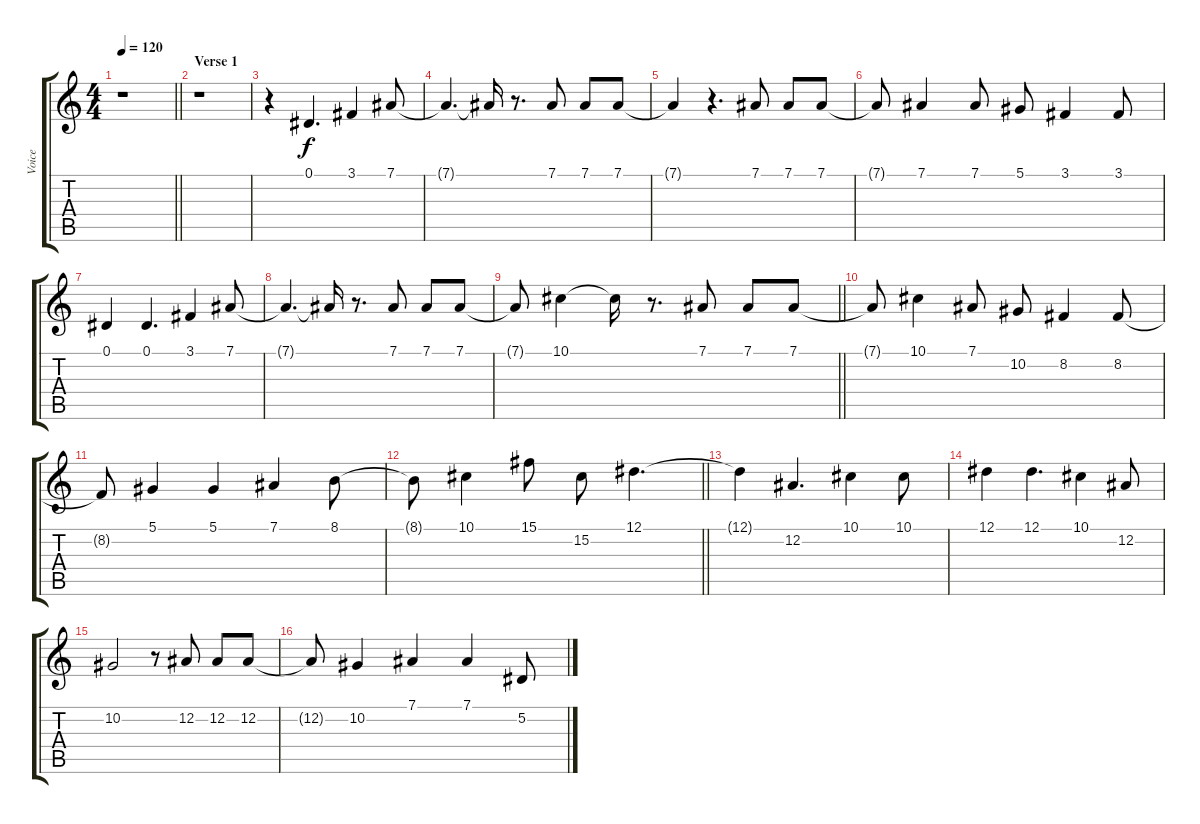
\track ("Voice" "Voice") {instrument tenorsax}
\staff {score tabs}
\tuning (Eb4 Bb3 Gb3 Db3 Ab2 Eb2) {hide}
\ts (4 4)
\tempo 120
\clef g2
\barLineRight lightlight
\ks c
r.1{dy f} |
\section ("" "Verse 1")
r.1 |
r.4 0.1.4{d} 3.1.4 7.1.8 |
7.1{t}.4{d} 7.1{t}.16 r.8{d} 7.1.8 7.1.8 7.1.8 |
7.1{t}.4 r.4{d} 7.1.8 7.1.8 7.1.8 |
7.1{t}.8 7.1.4 7.1.8 5.1.8 3.1.4 3.1.8 |
0.1.4 0.1.4{d} 3.1.4 7.1.8 |
7.1{t}.4{d} 7.1{t}.16 r.8{d} 7.1.8 7.1.8 7.1.8 |
\barLineRight lightlight
7.1{t}.8 10.1.4 10.1{t}.16 r.8{d} 7.1.8 7.1.8 7.1.8 |
7.1{t}.8 10.1.4 7.1.8 10.2.8 8.2.4 8.2.8 |
8.2{t}.8 5.1.4 5.1.4 7.1.4 8.1.8 |
\barLineRight lightlight
8.1{t}.8 10.1.4 15.1.8 15.2.8 12.1.4{d} |
12.1{t}.4 12.2.4{d} 10.1.4 10.1.8 |
12.1.4 12.1.4{d} 10.1.4 12.2.8 |
10.2.2 r.8 12.2.8 12.2.8 12.2.8 |
12.2{t}.8 10.2.4 7.1.4 7.1.4 5.2.8
